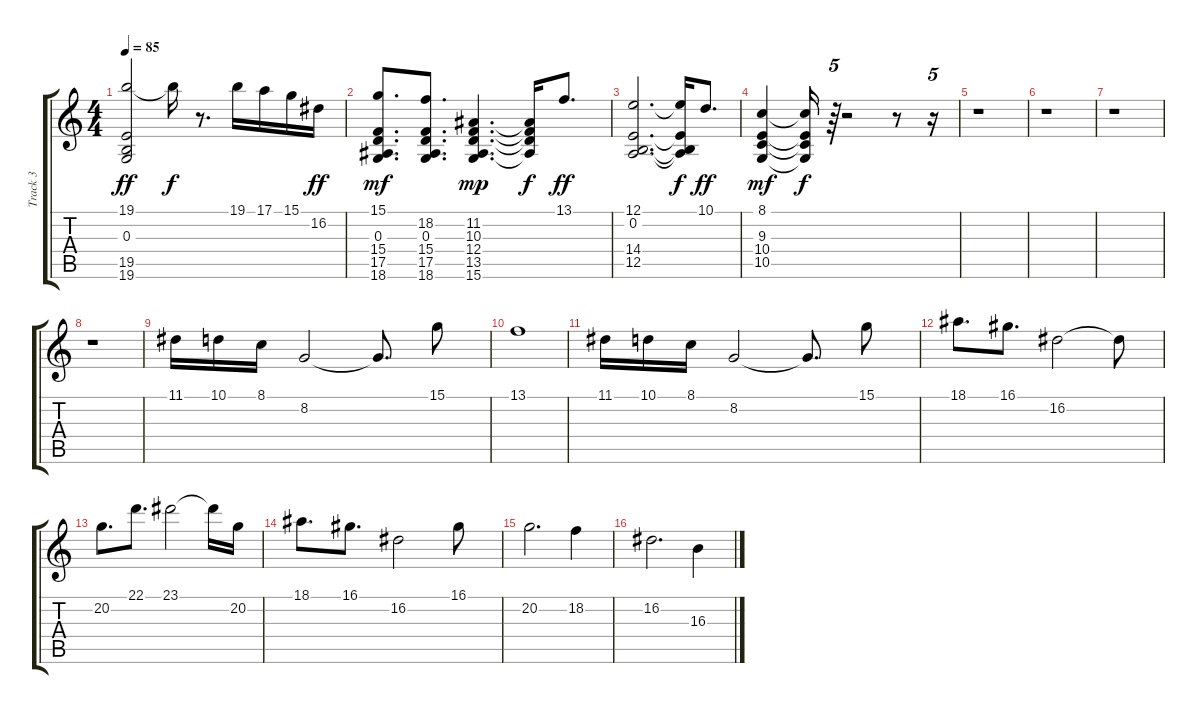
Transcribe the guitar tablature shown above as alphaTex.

\track ("Track 3" "Track 3") {instrument brightacousticpiano}
\staff {score tabs}
\tuning (E4 B3 G3 D3 A2 E2) {hide}
\ts (4 4)
\tempo 85
\clef g2
\ks c
(19.1 0.3 19.5 19.6).2{dy ff} 19.1{t}.16{dy f} r.8{d} 19.1.16 17.1.16 15.1.16 16.2.16{dy ff} |
(15.1 0.3 15.4 17.5 18.6).8{d dy mf} (18.2 0.3 15.4 17.5 18.6).8{d} (11.2 10.3 12.4 13.5 15.6).4{d dy mp} (11.2{t} 10.3{t} 12.4{t} 13.5{t}).16{dy f} 13.1.8{d dy ff} |
(12.1 0.2 14.4 12.5).2{d} (12.1{t} 0.2{t} 14.4{t} 12.5{t}).16{dy f} 10.1.8{d dy ff} |
(8.1 9.3 10.4 10.5).4{dy mf} (8.1{t} 9.3{t} 10.4{t} 10.5{t}).16{dy f} r.64{tu (5 4)} r.2 r.8 r.16{tu (5 4)} |
r.1 |
r.1 |
r.1 |
r.1 |
11.1.16{instrument oboe} 10.1.16 8.1.16 8.2.2 8.2{t}.8{d} 15.1.8 |
13.1.1 |
11.1.16 10.1.16 8.1.16 8.2.2 8.2{t}.8{d} 15.1.8 |
18.1.8{d} 16.1.8{d} 16.2.2 16.2{t}.8 |
20.2.8{d} 22.1.8{d} 23.1.2 23.1{t}.16 20.2.16 |
18.1.8{d} 16.1.8{d} 16.2.2 16.1.8 |
20.2.2{d} 18.2.4 |
16.2.2{d} 16.3.4
